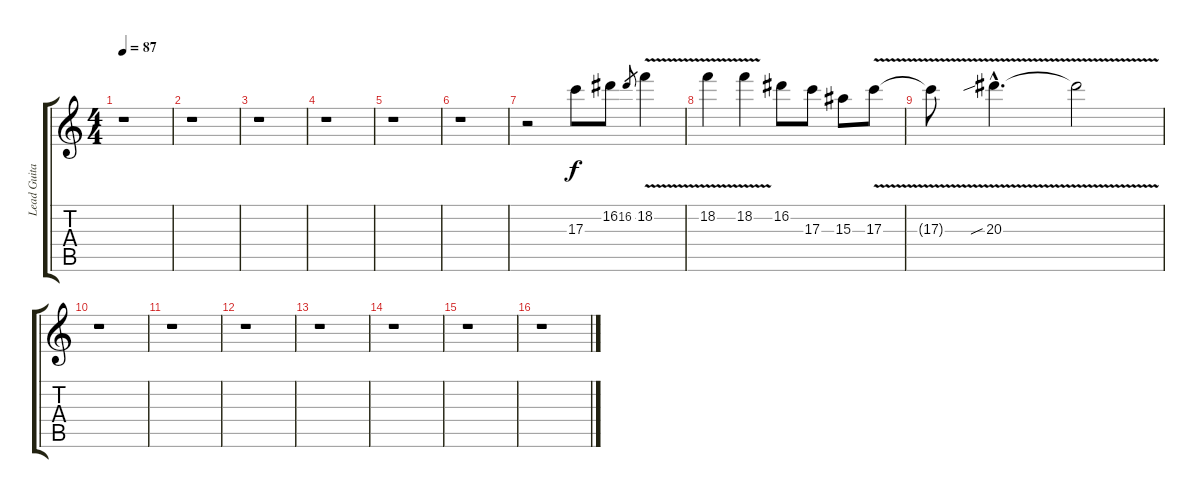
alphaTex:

\track ("Lead Guitar 3" "Lead Guita") {instrument overdrivenguitar}
\staff {score tabs}
\tuning (E4 B3 G3 D3 A2 E2) {hide}
\ts (4 4)
\tempo 87
\clef g2
\ks c
r.1{dy f} |
r.1 |
r.1 |
r.1 |
r.1 |
r.1 |
r.2 17.3.8{volume 7} 16.2.8 16.2.8{gr} 18.2{v}.4 |
18.2{v}.4 18.2{v}.4 16.2.8 17.3.8 15.3.8 17.3{v}.8 |
17.3{t}.8 20.3{v sib hac}.4{d} 20.3{t}.2 |
r.1 |
r.1 |
r.1 |
r.1 |
r.1 |
r.1 |
r.1
